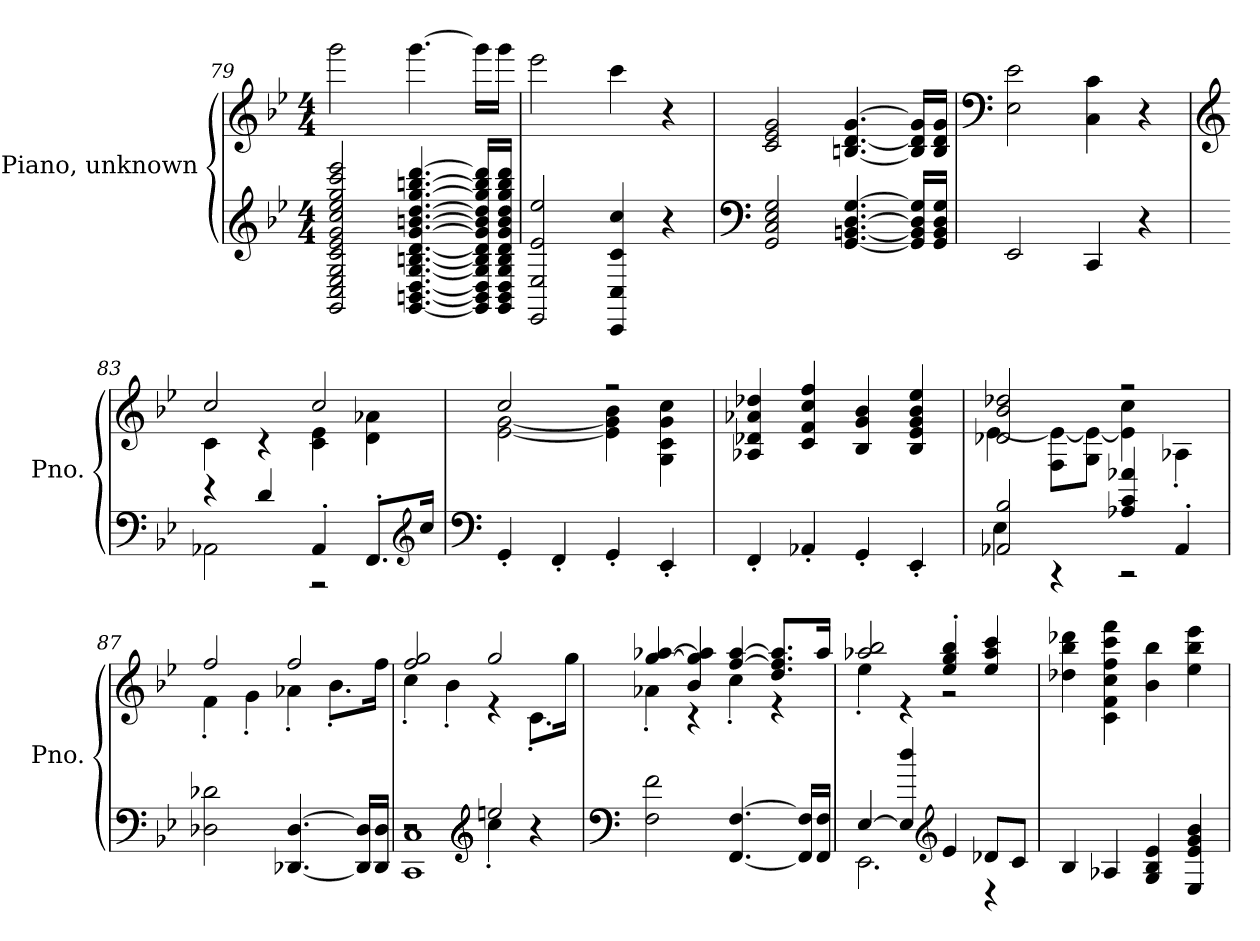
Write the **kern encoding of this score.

**kern	**kern
*part1	*part1
*staff2	*staff1
*I"Piano, unknown	*
*I'Pno.	*
*clefG2	*clefG2
*k[b-e-]	*k[b-e-]
*M4/4	*M4/4
=79	=79
2GG/ 2C/ 2E-/ 2G/ 2c/ 2e-/ 2g/ 2cc/ 2ee-/ 2gg/ 2ccc/ 2eee-/	2ggg\
[4.GG/ [4.BBn/ [4.D/ [4.G/ [4.Bn/ [4.d/ [4.g/ [4.bn/ [4.dd/ [4.gg/ [4.bbn/ [4.ddd/	[4.ggg\
16GG/] 16BB/] 16D/] 16G/] 16B/] 16d/] 16g/] 16b/] 16dd/] 16gg/] 16bb/] 16ddd/]LL	16ggg\LL]
16GG/ 16BB/ 16D/ 16G/ 16B/ 16d/ 16g/ 16b/ 16dd/ 16gg/ 16bb/ 16ddd/JJ	16ggg\JJ
=80	=80
2EE-/ 2E-/ 2e-/ 2ee-/	2eee-\
4CC/ 4C/ 4c/ 4cc/	4ccc\
4r	4r
!!LO:LB:g=z
=81	=81
*clefF4	*
2GG/ 2C/ 2E-/ 2G/	2c/ 2e-/ 2g/
[4.GG/ [4.BBn/ [4.D/ [4.G/	[4.Bn/ [4.d/ [4.g/
16GG/] 16BB/] 16D/] 16G/]LL	16B/] 16d/] 16g/]LL
16GG/ 16BB/ 16D/ 16G/JJ	16B/ 16d/ 16g/JJ
=82	=82
*	*clefF4
2EE-/	2E-\ 2e-\
4CC/	4C\ 4c\
4r	4r
=83	=83
*	*clefG2
*^	*^
4r	2AA-X\	2cc/	4c\
4d/	.	.	4r
4AA-'/	2r	2cc/	4c\ 4e-\
8.FF'/L	.	.	4d\ 4a-X\
*clefG2	*	*	*
16cc/Jk	.	.	.
*v	*v	*	*
=84	=84	=84
*clefF4	*	*
4GG'/	2cc/	[2e-\ [2g\
4FF'/	.	.
4GG'/	2r	4e-\] 4g\] 4b-\
4EE-'/	.	4G\ 4c\ 4g\ 4cc\
*	*v	*v
=85	=85
4FF'/	4A-X/ 4d-X/ 4a-X/ 4dd-X/
4AA-X'/	4c/ 4f/ 4cc/ 4ff/
4GG'/	4B-/ 4g/ 4b-/
4EE-'/	4B-/ 4e-/ 4g/ 4b-/ 4ee-/
!!LO:LB:g=z
=86	=86
*^	*^
2AA-X/ 2B-/	4E-\	2d-X/ 2b-/ 2dd-X/	[4e-\
.	4r	.	8F\ 8e-\_L
.	.	.	8G\ 8e-\_J
4A-X/ 4c/ 4a-X/	2r	2r	4e-\] 4cc\
4AA-'/	.	.	4A-X'\
*v	*v	*	*
=87	=87	=87
2D-X\ 2d-X\	2ff/	4f'\
.	.	4g'\
[4.DD-X/ [4.D-/	2ff/	4a-X'\
.	.	8.b-'\L
16DD-/] 16D-/]LL	.	.
16DD-/ 16D-/JJ	.	16ff\Jk
=88	=88	=88
*^	*	*
*	*^	*	*
2r	2r	1CC 1C	2ff/ 2gg/	4cc'\
.	.	.	.	4b-'\
*clefG2	*	*	*	*
2een/	4cc'\	.	2gg/	4r
.	4r	.	.	8.c'\L
.	.	.	.	16gg\Jk
*v	*v	*v	*	*
=89	=89	=89
*clefF4	*	*
2F\ 2f\	[4gg/ [4aa-X/	4a-X'\
.	4b-/ 4gg/] 4aa-/]	4r
[4.FF/ [4.F/	[4ff/ [4aa-/	4cc'\
.	8.dd/ 8.ff/] 8.aa-/]L	4r
16FF/] 16F/]LL	.	.
16FF/ 16F/JJ	16aa-/Jk	.
!!LO:LB:g=z	!!
=90	=90	=90
*^	*	*
[4E-/	2.EE-\	2aa-X/ 2bb-/	4ee-'\
4E-/] 4dd/	.	.	4r
*clefG2	*	*	*
4e-/	.	4ee-/' 4gg/' 4bb-/'	2r
8d-X/L	4r	4ee-/ 4aa-/ 4ccc/	.
8c/J	.	.	.
*v	*v	*	*
*	*v	*v
=91	=91
4B-/	4dd-X\ 4bb-\ 4ddd-X\
4A-X/	4c\ 4f\ 4cc\ 4ff\ 4ccc\ 4fff\
4G/ 4B-/ 4e-/	4b-\ 4bb-\
4E-/ 4e-/ 4g/ 4b-/	4ee-\ 4bb-\ 4eee-\
=	=
*-	*-
